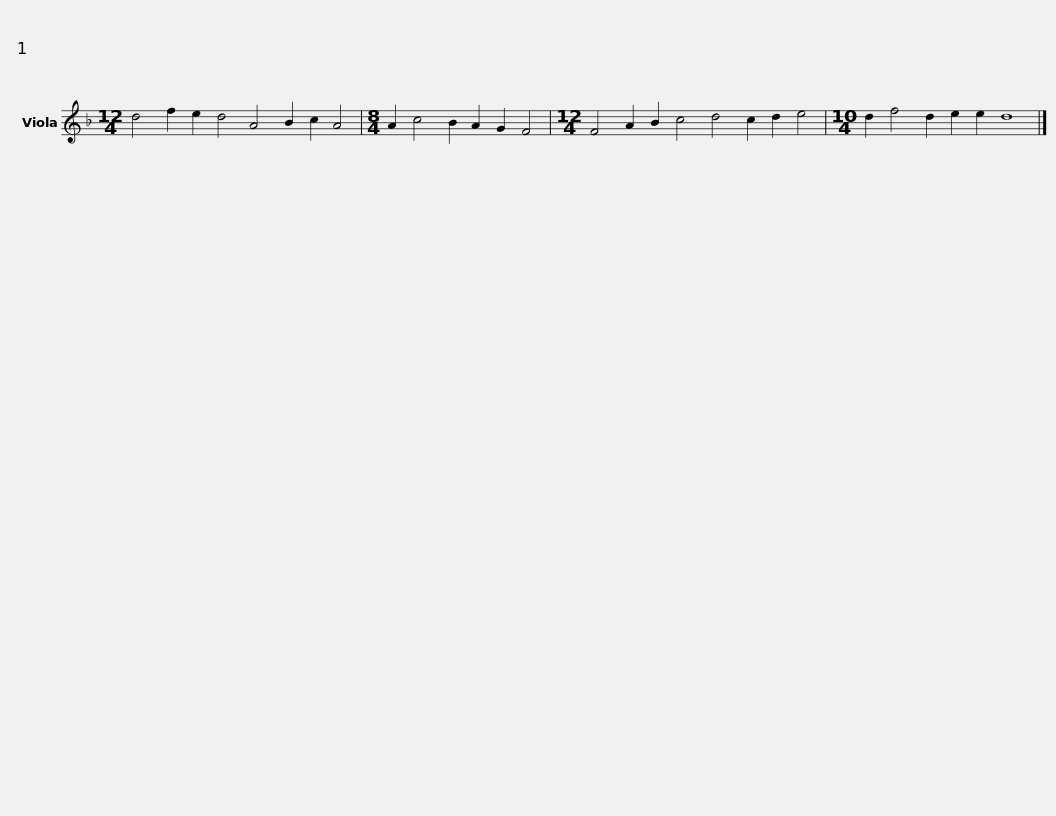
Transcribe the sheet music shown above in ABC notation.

X:1
L:1/8
M:12/4
I:linebreak $
K:F
V:1 treble
V:1
 d4 f2 e2 d4 A4 B2 c2 A4 |[M:8/4] A2 c4 B2 A2 G2 F4 |[M:12/4] F4 A2 B2 c4 d4 c2 d2 e4 |[M:10/4] d2 f4 d2 e2 e2 d8 |] %4
